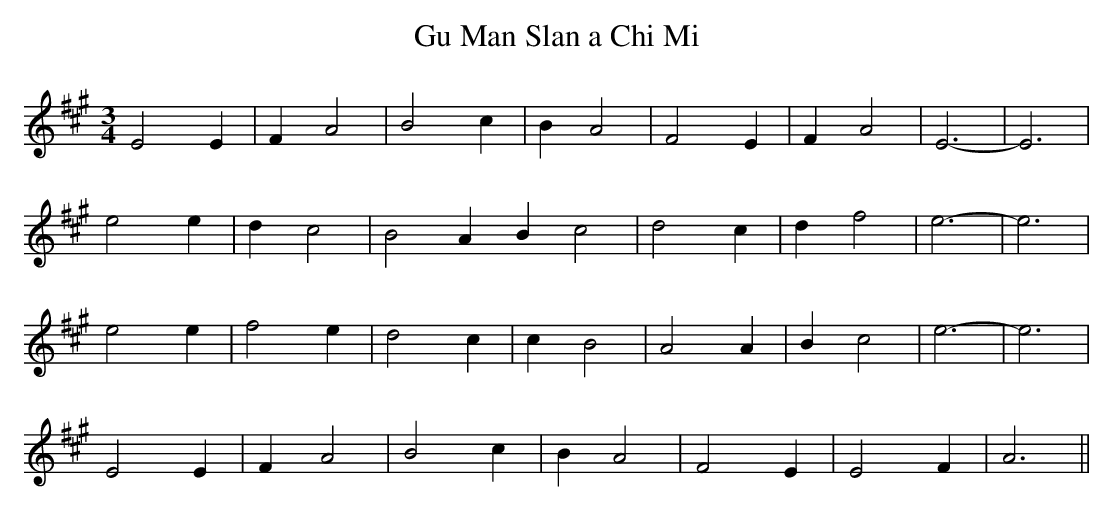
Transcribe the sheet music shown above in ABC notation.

X:1
T:Gu Man Slan a Chi Mi
M:3/4
L:1/4
K:A
E2E | FA2 | B2c | BA2 | F2E | FA2 | E3- | E3 |
e2e | dc2 | B2A Bc2 | d2c | df2 | e3- | e3 |
e2e | f2e | d2c | cB2 | A2A | Bc2 | e3- | e3 |
E2E | FA2 | B2c | BA2 | F2E | E2F | A3 ||
